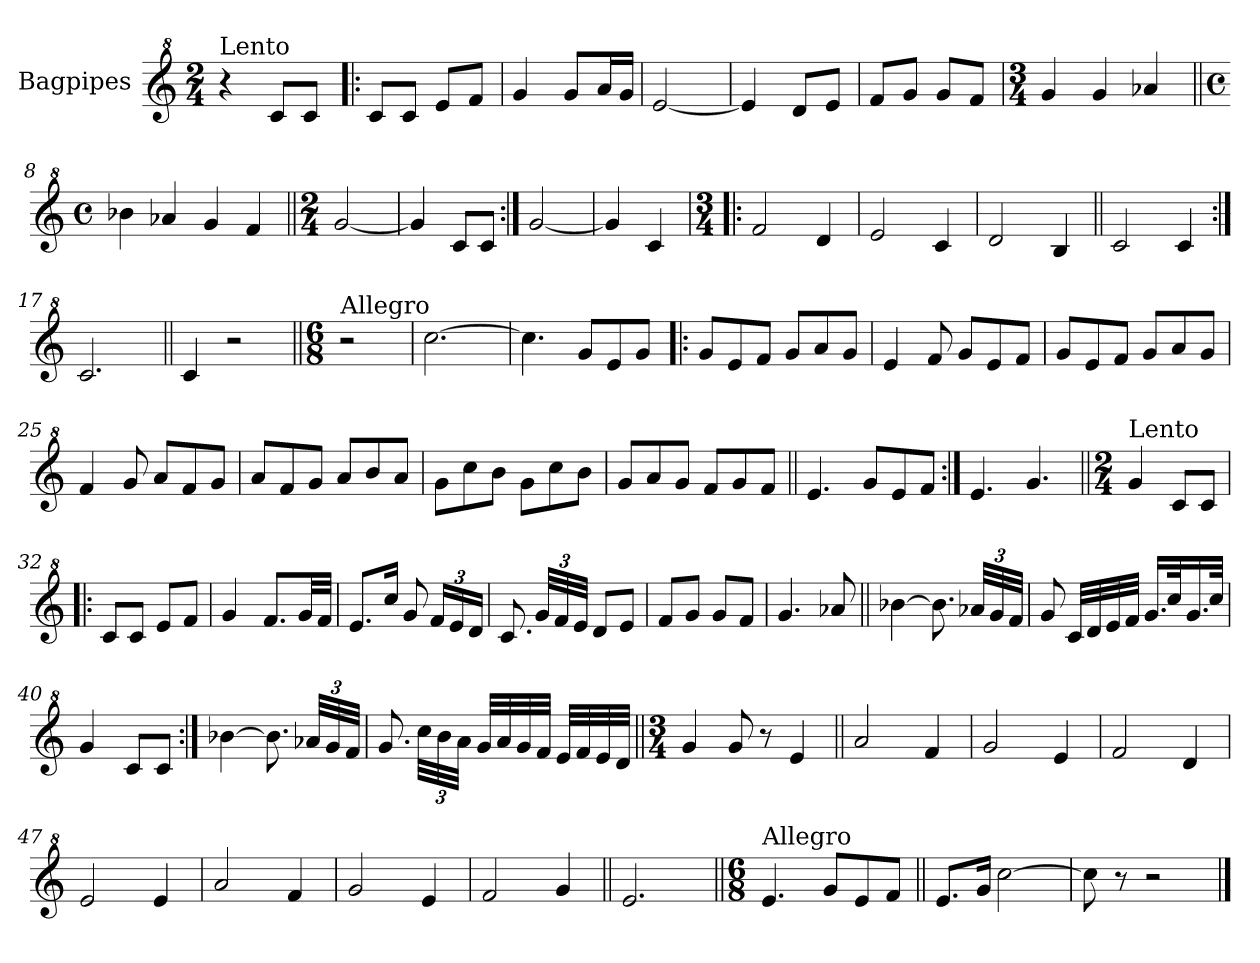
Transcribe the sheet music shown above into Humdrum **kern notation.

**kern
*part1
*staff1
*I"Bagpipes
*I'Bag
*clefG^2
*k[]
*C:
*M2/4
=1
!LO:TX:a:t=Lento
4r
8cc/L
8cc/J
=2!|:
8cc/L
8cc/J
8ee/L
8ff/J
=3
4gg/
8gg/L
16aa/L
16gg/JJ
=4
[2ee/
=5
4ee/]
8dd/L
8ee/J
=6
8ff/L
8gg/J
8gg/L
8ff/J
=7
*M3/4
4gg/
4gg/
4aa-X/
=8||
*M4/4
*met(c)
4bb-X\
4aa-X/
4gg/
4ff/
=9||
*M2/4
[2gg/
=10
4gg/]
8cc/L
8cc/J
=11:|!
[2gg/
!!LO:LB:g=z
=12
4gg/]
4cc/
=13!|:
*M3/4
2ff/
4dd/
=14
2ee/
4cc/
=15
2dd/
4b/
=16||
2cc/
4cc/
=17:|!
2.cc/
=18||
4cc/
2r
=19||
*M6/8
!LO:TX:a:t=Allegro
2r
=20
[2.ccc\
=21
4.ccc\]
8gg/L
8ee/
8gg/J
=22!|:
8gg/L
8ee/
8ff/J
8gg/L
8aa/
8gg/J
=23
4ee/
8ff/
8gg/L
8ee/
8ff/J
!!LO:LB:g=z
=24
8gg/L
8ee/
8ff/J
8gg/L
8aa/
8gg/J
=25
4ff/
8gg/
8aa/L
8ff/
8gg/J
=26
8aa/L
8ff/
8gg/J
8aa/L
8bb/
8aa/J
=27
8gg\L
8ccc\
8bb\J
8gg\L
8ccc\
8bb\J
=28
8gg/L
8aa/
8gg/J
8ff/L
8gg/
8ff/J
=29||
4.ee/
8gg/L
8ee/
8ff/J
=30:|!
4.ee/
4.gg/
=31||
*M2/4
!LO:TX:a:t=Lento
4gg/
8cc/L
8cc/J
!!LO:LB:g=z
=32!|:
8cc/L
8cc/J
8ee/L
8ff/J
=33
4gg/
8.ff/L
32gg/LL
32ff/JJJ
=34
8.ee/L
16ccc/Jk
8gg/
*Xbrackettup
24ff/LL
24ee/
24dd/JJ
=35
8.cc/
48gg/LLL
48ff/
48ee/JJJ
8dd/L
8ee/J
=36
8ff/L
8gg/J
8gg/L
8ff/J
=37
4.gg/
8aa-X/
=38||
[4bb-X\
8.bb-\]
48aa-X/LLL
48gg/
48ff/JJJ
!!LO:LB:g=z
=39
8gg/
32cc/LLL
32dd/
32ee/
32ff/JJJ
16.gg/LL
32ccc/K
16.gg/
32ccc/JJk
=40
4gg/
8cc/L
8cc/J
=41:|!
[4bb-X\
8.bb-\]
48aa-X/LLL
48gg/
48ff/JJJ
=42
8.gg/
48ccc\LLL
48bb\
48aa\JJJ
32gg/LLL
32aa/
32gg/
32ff/JJJ
32ee/LLL
32ff/
32ee/
32dd/JJJ
=43||
*M3/4
4gg/
8gg/
8r
4ee/
=44||
2aa/
4ff/
=45
2gg/
4ee/
!!LO:LB:g=z
=46
2ff/
4dd/
=47
2ee/
4ee/
=48
2aa/
4ff/
=49
2gg/
4ee/
=50
2ff/
4gg/
=51||
2.ee/
=52||
*M6/8
!LO:TX:a:t=Allegro
4.ee/
8gg/L
8ee/
8ff/J
=53||
8.ee/L
16gg/Jk
[2ccc\
=54
8ccc\]
8r
2r
==
*-
